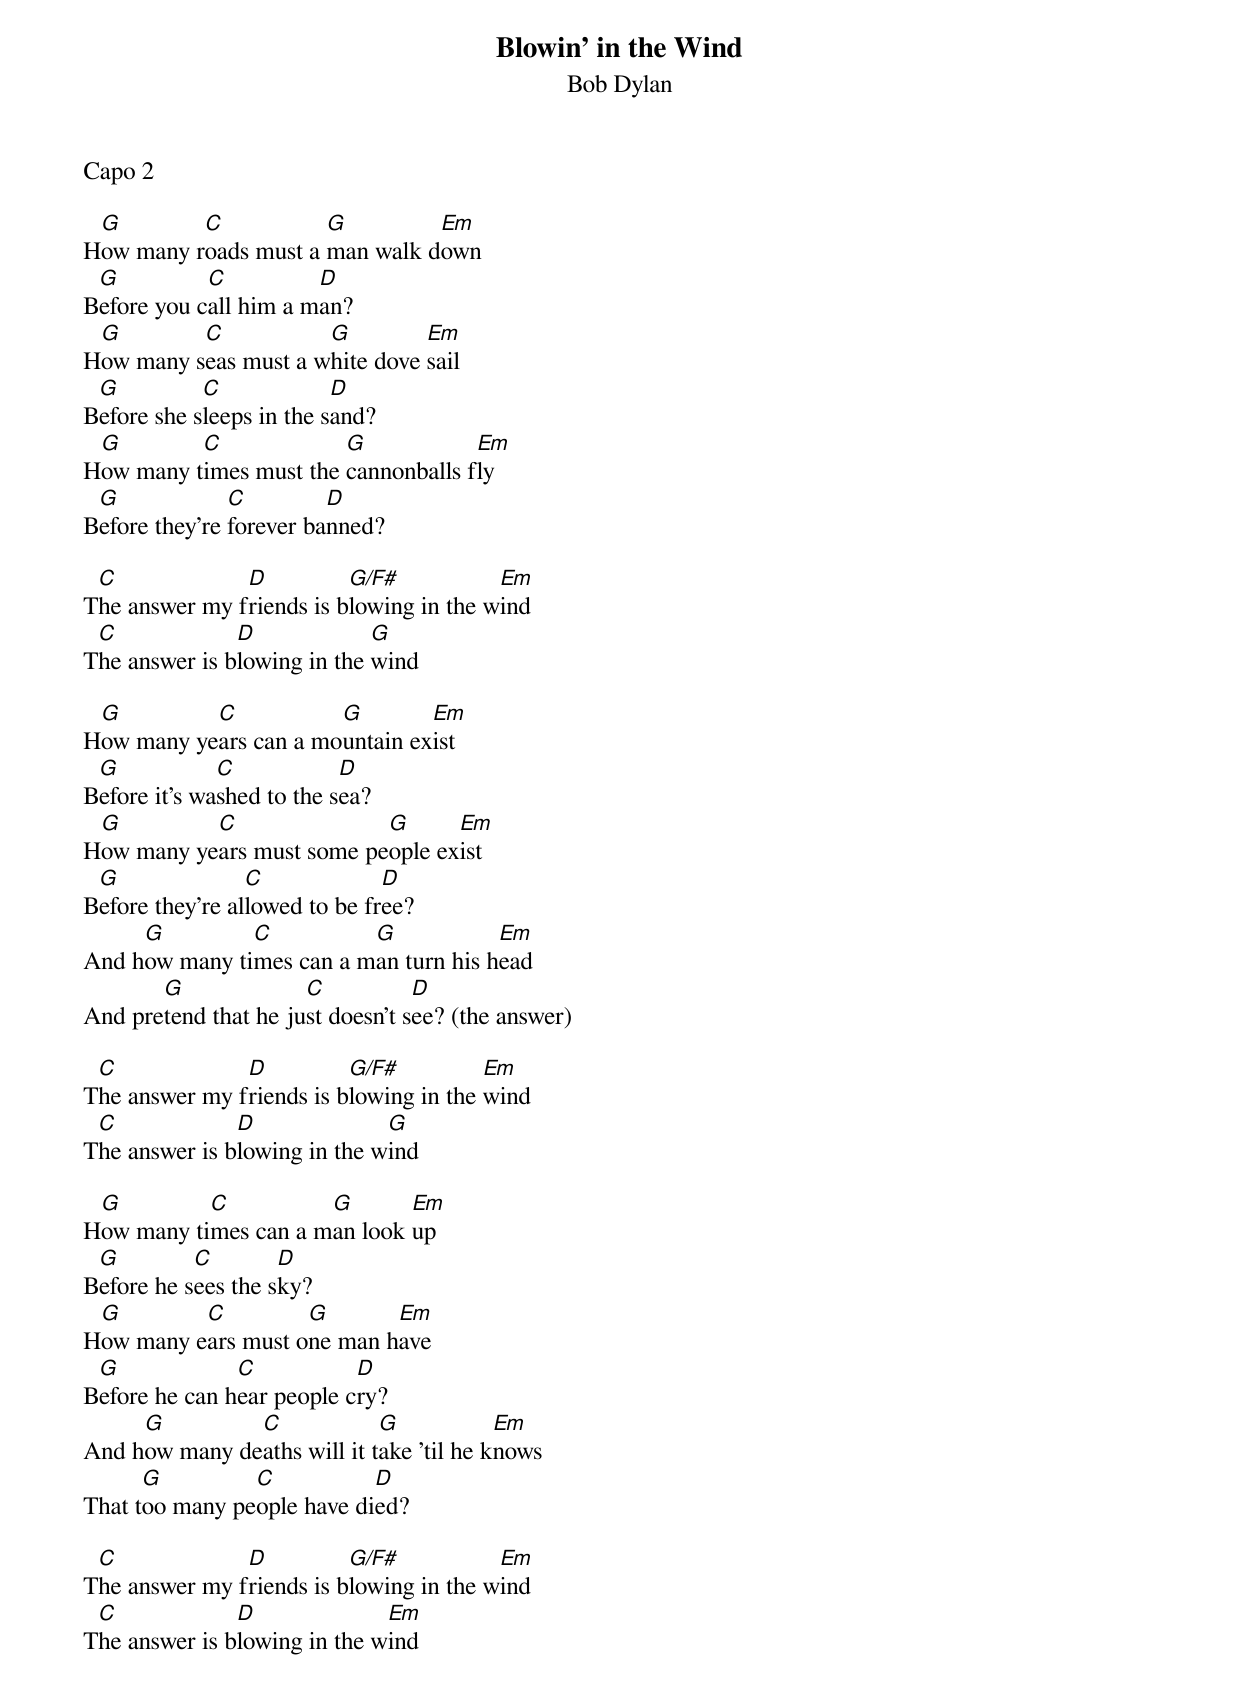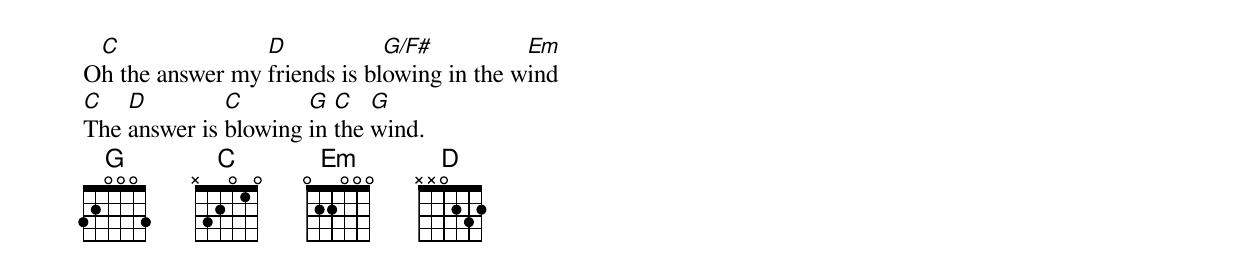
{title:Blowin' in the Wind}
{subtitle:Bob Dylan}
Capo 2

H[G]ow many r[C]oads must a [G]man walk d[Em]own
B[G]efore you c[C]all him a m[D]an?
H[G]ow many s[C]eas must a w[G]hite dove [Em]sail
B[G]efore she s[C]leeps in the s[D]and?
H[G]ow many t[C]imes must the [G]cannonballs f[Em]ly
B[G]efore they're [C]forever ba[D]nned?

T[C]he answer my f[D]riends is b[G/F#]lowing in the w[Em]ind
T[C]he answer is b[D]lowing in the [G]wind

H[G]ow many ye[C]ars can a mo[G]untain ex[Em]ist
B[G]efore it's wa[C]shed to the s[D]ea?
H[G]ow many ye[C]ars must some pe[G]ople ex[Em]ist
B[G]efore they're al[C]lowed to be fr[D]ee?
And h[G]ow many ti[C]mes can a m[G]an turn his h[Em]ead
And pre[G]tend that he ju[C]st doesn't s[D]ee? (the answer)

T[C]he answer my f[D]riends is b[G/F#]lowing in the [Em]wind
T[C]he answer is b[D]lowing in the w[G]ind

H[G]ow many ti[C]mes can a m[G]an look [Em]up
B[G]efore he s[C]ees the s[D]ky?
H[G]ow many e[C]ars must o[G]ne man h[Em]ave
B[G]efore he can h[C]ear people c[D]ry?
And h[G]ow many de[C]aths will it t[G]ake 'til he k[Em]nows
That t[G]oo many pe[C]ople have di[D]ed?

T[C]he answer my f[D]riends is b[G/F#]lowing in the w[Em]ind
T[C]he answer is b[D]lowing in the w[Em]ind
O[C]h the answer my [D]friends is bl[G/F#]owing in the w[Em]ind
[C]The [D]answer is [C]blowing [G]in [C]the [G]wind.
